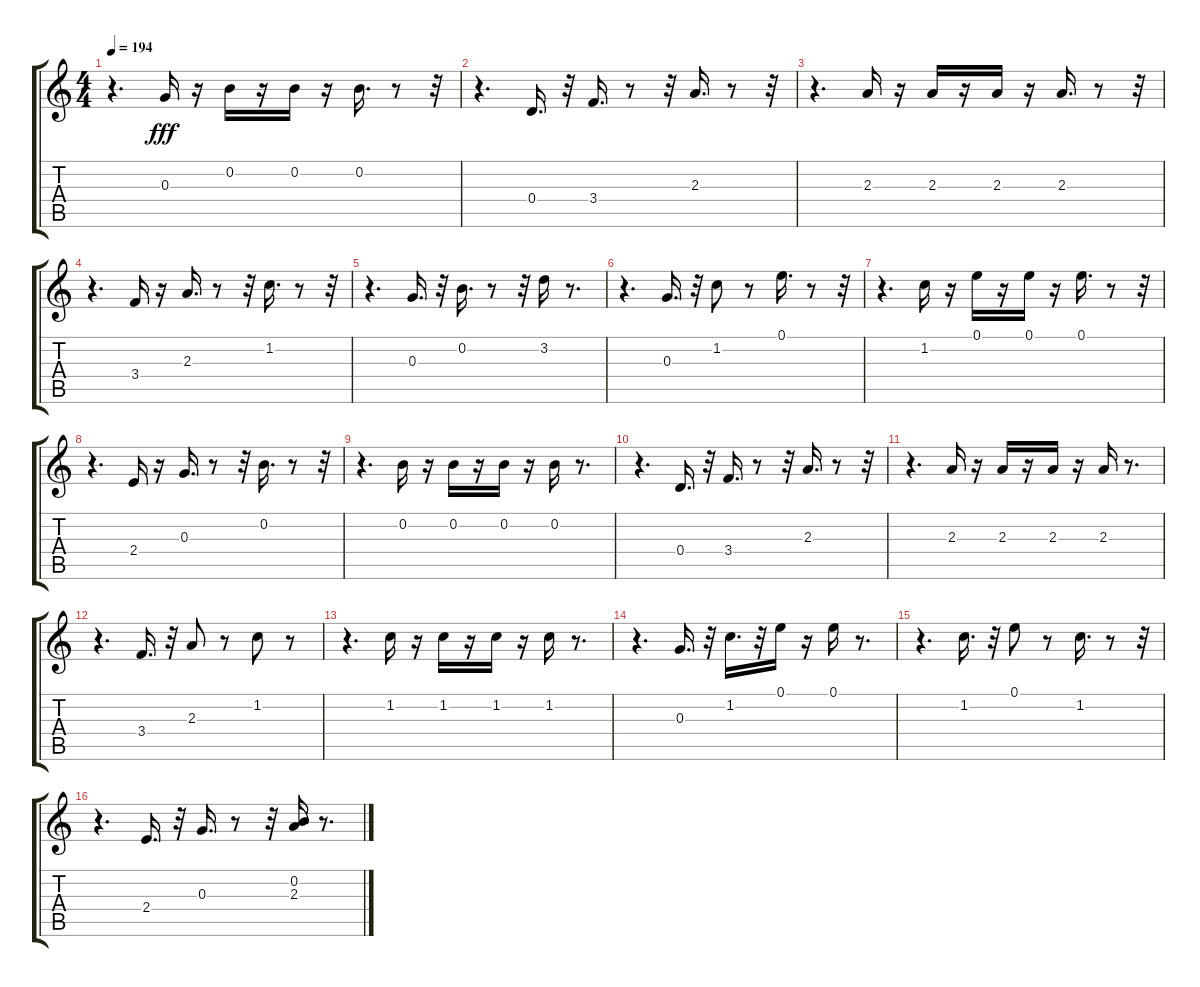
\track "" {instrument electricguitarmuted}
\staff {score tabs}
\tuning (E4 B3 G3 D3 A2 E2) {hide}
\ts (4 4)
\tempo 194
\clef g2
\ks c
r.4{d dy fff} 0.3.16 r.16 0.2.16 r.16 0.2.16 r.16 0.2.16{d} r.8 r.32 |
r.4{d} 0.4.16{d} r.32 3.4.16{d} r.8 r.32 2.3.16{d} r.8 r.32 |
r.4{d} 2.3.16 r.16 2.3.16 r.16 2.3.16 r.16 2.3.16{d} r.8 r.32 |
r.4{d} 3.4.16 r.16 2.3.16{d} r.8 r.32 1.2.16{d} r.8 r.32 |
r.4{d} 0.3.16{d} r.32 0.2.16{d} r.8 r.32 3.2.16 r.8{d} |
r.4{d} 0.3.16{d} r.32 1.2.8 r.8 0.1.16{d} r.8 r.32 |
r.4{d} 1.2.16 r.16 0.1.16 r.16 0.1.16 r.16 0.1.16{d} r.8 r.32 |
r.4{d} 2.4.16 r.16 0.3.16{d} r.8 r.32 0.2.16{d} r.8 r.32 |
r.4{d} 0.2.16 r.16 0.2.16 r.16 0.2.16 r.16 0.2.16 r.8{d} |
r.4{d} 0.4.16{d} r.32 3.4.16{d} r.8 r.32 2.3.16{d} r.8 r.32 |
r.4{d} 2.3.16 r.16 2.3.16 r.16 2.3.16 r.16 2.3.16 r.8{d} |
r.4{d} 3.4.16{d} r.32 2.3.8 r.8 1.2.8 r.8 |
r.4{d} 1.2.16 r.16 1.2.16 r.16 1.2.16 r.16 1.2.16 r.8{d} |
r.4{d} 0.3.16{d} r.32 1.2.16{d} r.32 0.1.16 r.16 0.1.16 r.8{d} |
r.4{d} 1.2.16{d} r.32 0.1.8 r.8 1.2.16{d} r.8 r.32 |
r.4{d} 2.4.16{d} r.32 0.3.16{d} r.8 r.32 (0.2 2.3).16 r.8{d}
